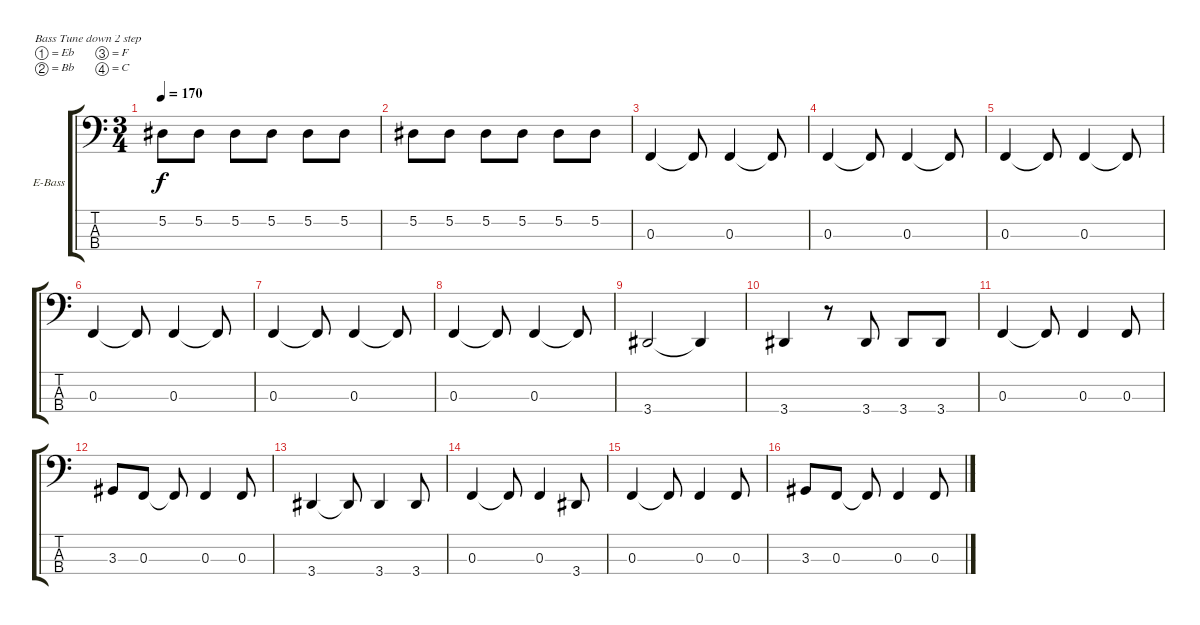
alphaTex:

\bracketExtendMode groupsimilarinstruments
\firstSystemTrackNameOrientation horizontal
\otherSystemsTrackNameOrientation horizontal
\track ("Bass" "E-Bass") {instrument electricbasspick}
\staff {score tabs}
\tuning (Eb2 Bb1 F1 C1)
\ts (3 4)
\tempo 170
\clef f4
\ks c
5.2.8{dy f} 5.2.8 5.2.8 5.2.8 5.2.8 5.2.8 |
5.2.8 5.2.8 5.2.8 5.2.8 5.2.8 5.2.8 |
0.3.4 0.3{t}.8 0.3.4 0.3{t}.8 |
0.3.4 0.3{t}.8 0.3.4 0.3{t}.8 |
0.3.4 0.3{t}.8 0.3.4 0.3{t}.8 |
0.3.4 0.3{t}.8 0.3.4 0.3{t}.8 |
0.3.4 0.3{t}.8 0.3.4 0.3{t}.8 |
0.3.4 0.3{t}.8 0.3.4 0.3{t}.8 |
3.4.2 3.4{t}.4 |
3.4.4 r.8 3.4.8 3.4.8 3.4.8 |
0.3.4 0.3{t}.8 0.3.4 0.3.8 |
3.3.8 0.3.8 0.3{t}.8 0.3.4 0.3.8 |
3.4.4 3.4{t}.8 3.4.4 3.4.8 |
0.3.4 0.3{t}.8 0.3.4 3.4.8 |
0.3.4 0.3{t}.8 0.3.4 0.3.8 |
3.3.8 0.3.8 0.3{t}.8 0.3.4 0.3.8
